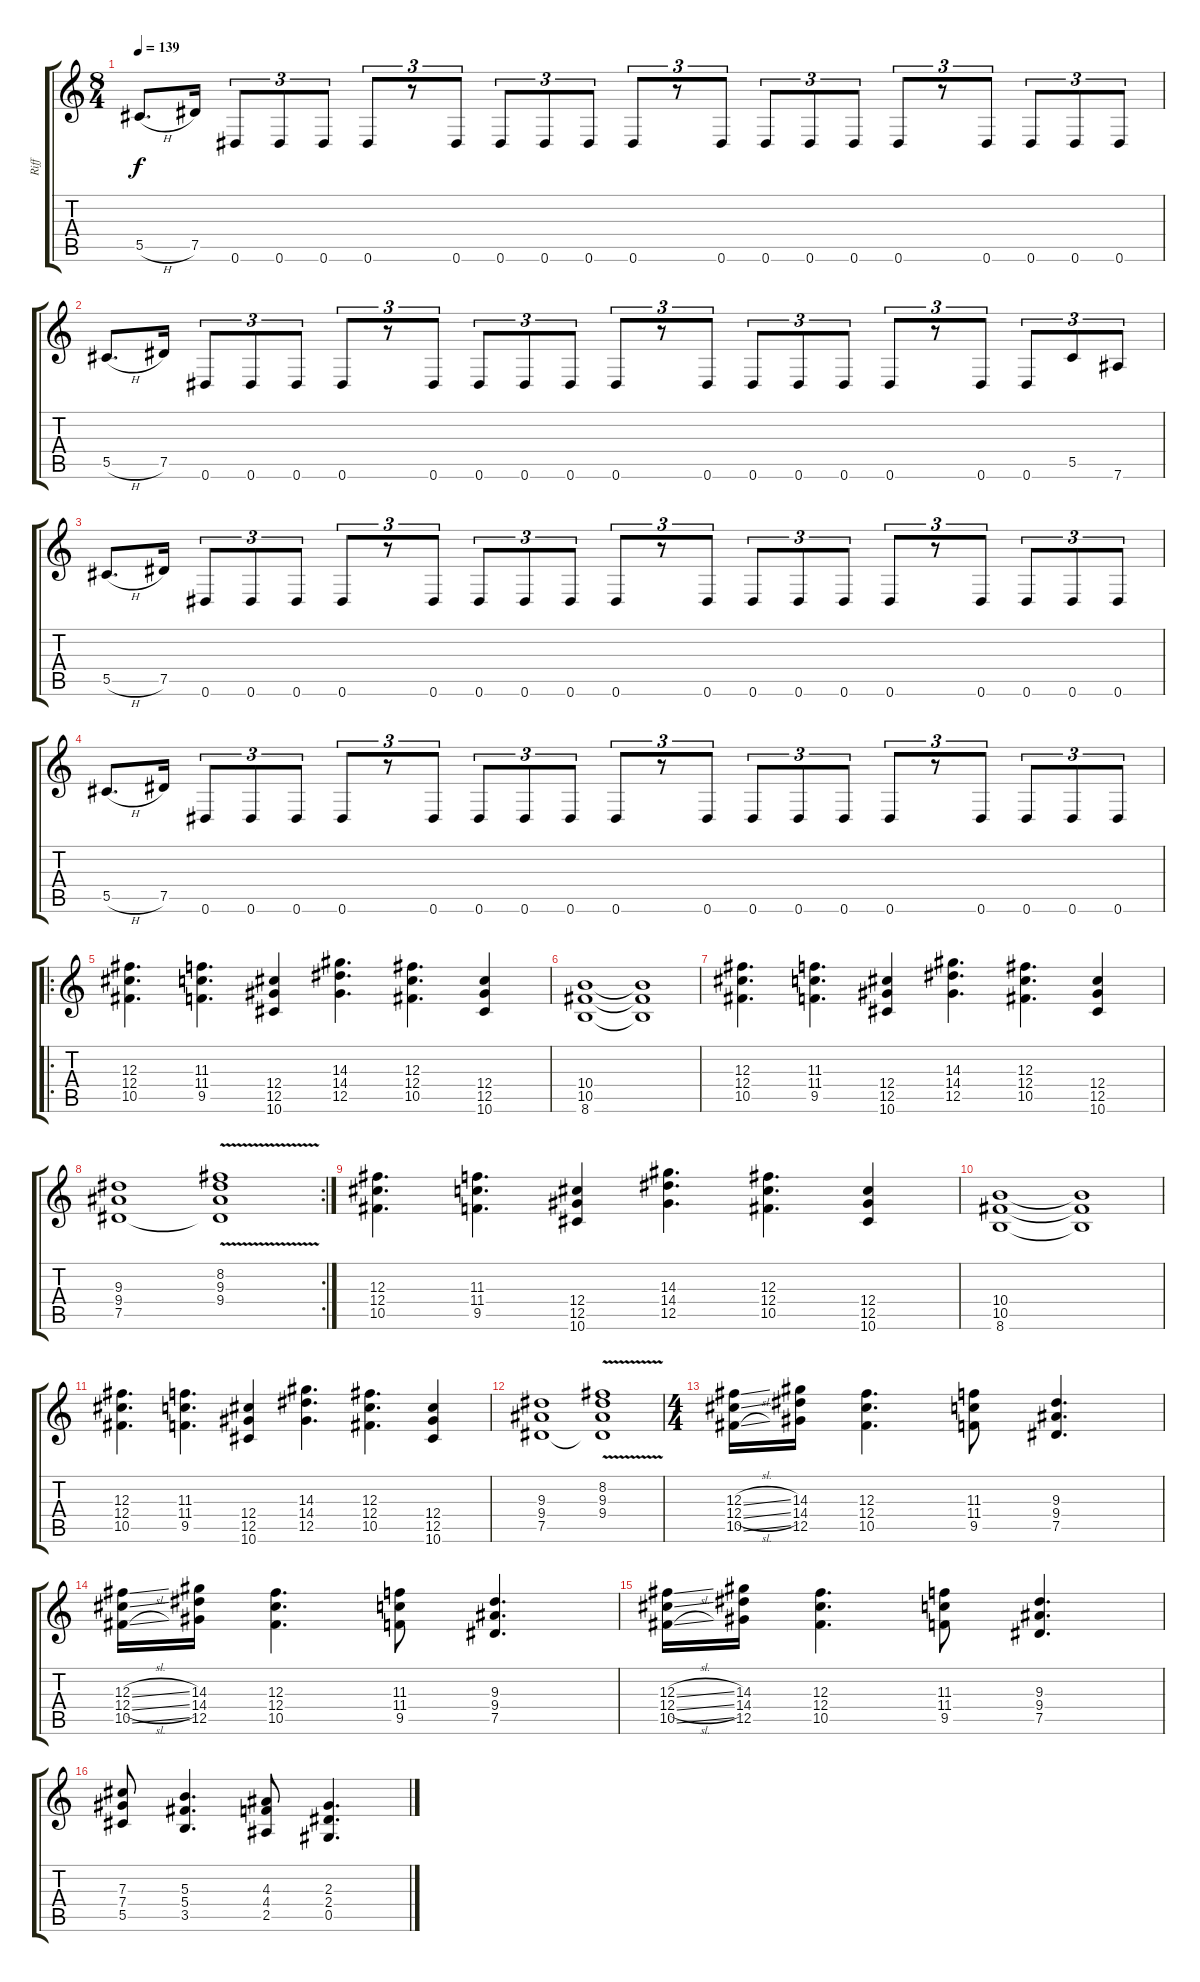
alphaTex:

\track ("Riff" "Riff") {instrument distortionguitar}
\staff {score tabs}
\tuning (Eb4 Bb3 Gb3 Db3 Ab2 Eb2) {hide}
\ts (8 4)
\tempo 139
\clef g2
\ks c
5.5{h}.8{d dy f} 7.5.16 0.6.8{tu (3 2)} 0.6.8{tu (3 2)} 0.6.8{tu (3 2)} 0.6.8{tu (3 2)} r.8{tu (3 2)} 0.6.8{tu (3 2)} 0.6.8{tu (3 2)} 0.6.8{tu (3 2)} 0.6.8{tu (3 2)} 0.6.8{tu (3 2)} r.8{tu (3 2)} 0.6.8{tu (3 2)} 0.6.8{tu (3 2)} 0.6.8{tu (3 2)} 0.6.8{tu (3 2)} 0.6.8{tu (3 2)} r.8{tu (3 2)} 0.6.8{tu (3 2)} 0.6.8{tu (3 2)} 0.6.8{tu (3 2)} 0.6.8{tu (3 2)} |
5.5{h}.8{d} 7.5.16 0.6.8{tu (3 2)} 0.6.8{tu (3 2)} 0.6.8{tu (3 2)} 0.6.8{tu (3 2)} r.8{tu (3 2)} 0.6.8{tu (3 2)} 0.6.8{tu (3 2)} 0.6.8{tu (3 2)} 0.6.8{tu (3 2)} 0.6.8{tu (3 2)} r.8{tu (3 2)} 0.6.8{tu (3 2)} 0.6.8{tu (3 2)} 0.6.8{tu (3 2)} 0.6.8{tu (3 2)} 0.6.8{tu (3 2)} r.8{tu (3 2)} 0.6.8{tu (3 2)} 0.6.8{tu (3 2)} 5.5.8{tu (3 2)} 7.6.8{tu (3 2)} |
5.5{h}.8{d} 7.5.16 0.6.8{tu (3 2)} 0.6.8{tu (3 2)} 0.6.8{tu (3 2)} 0.6.8{tu (3 2)} r.8{tu (3 2)} 0.6.8{tu (3 2)} 0.6.8{tu (3 2)} 0.6.8{tu (3 2)} 0.6.8{tu (3 2)} 0.6.8{tu (3 2)} r.8{tu (3 2)} 0.6.8{tu (3 2)} 0.6.8{tu (3 2)} 0.6.8{tu (3 2)} 0.6.8{tu (3 2)} 0.6.8{tu (3 2)} r.8{tu (3 2)} 0.6.8{tu (3 2)} 0.6.8{tu (3 2)} 0.6.8{tu (3 2)} 0.6.8{tu (3 2)} |
5.5{h}.8{d} 7.5.16 0.6.8{tu (3 2)} 0.6.8{tu (3 2)} 0.6.8{tu (3 2)} 0.6.8{tu (3 2)} r.8{tu (3 2)} 0.6.8{tu (3 2)} 0.6.8{tu (3 2)} 0.6.8{tu (3 2)} 0.6.8{tu (3 2)} 0.6.8{tu (3 2)} r.8{tu (3 2)} 0.6.8{tu (3 2)} 0.6.8{tu (3 2)} 0.6.8{tu (3 2)} 0.6.8{tu (3 2)} 0.6.8{tu (3 2)} r.8{tu (3 2)} 0.6.8{tu (3 2)} 0.6.8{tu (3 2)} 0.6.8{tu (3 2)} 0.6.8{tu (3 2)} |
\ro
(12.3 12.4 10.5).4{d} (11.3 11.4 9.5).4{d} (12.4 12.5 10.6).4 (14.3 14.4 12.5).4{d} (12.3 12.4 10.5).4{d} (12.4 12.5 10.6).4 |
(10.4 10.5 8.6).1 (10.4{t} 10.5{t} 8.6{t}).1 |
(12.3 12.4 10.5).4{d} (11.3 11.4 9.5).4{d} (12.4 12.5 10.6).4 (14.3 14.4 12.5).4{d} (12.3 12.4 10.5).4{d} (12.4 12.5 10.6).4 |
\rc 2
(9.3 9.4 7.5).1 (8.2 9.3 9.4{v} 7.5{t}).1 |
(12.3 12.4 10.5).4{d} (11.3 11.4 9.5).4{d} (12.4 12.5 10.6).4 (14.3 14.4 12.5).4{d} (12.3 12.4 10.5).4{d} (12.4 12.5 10.6).4 |
(10.4 10.5 8.6).1 (10.4{t} 10.5{t} 8.6{t}).1 |
(12.3 12.4 10.5).4{d} (11.3 11.4 9.5).4{d} (12.4 12.5 10.6).4 (14.3 14.4 12.5).4{d} (12.3 12.4 10.5).4{d} (12.4 12.5 10.6).4 |
(9.3 9.4 7.5).1 (8.2 9.3 9.4{v} 7.5{t}).1 |
\ts (4 4)
(12.3{sl} 12.4{sl} 10.5{sl}).16 (14.3 14.4 12.5).16 (12.3 12.4 10.5).4{d} (11.3 11.4 9.5).8 (9.3 9.4 7.5).4{d} |
(12.3{sl} 12.4{sl} 10.5{sl}).16 (14.3 14.4 12.5).16 (12.3 12.4 10.5).4{d} (11.3 11.4 9.5).8 (9.3 9.4 7.5).4{d} |
(12.3{sl} 12.4{sl} 10.5{sl}).16 (14.3 14.4 12.5).16 (12.3 12.4 10.5).4{d} (11.3 11.4 9.5).8 (9.3 9.4 7.5).4{d} |
(7.3 7.4 5.5).8 (5.3 5.4 3.5).4{d} (4.3 4.4 2.5).8 (2.3 2.4 0.5).4{d}
